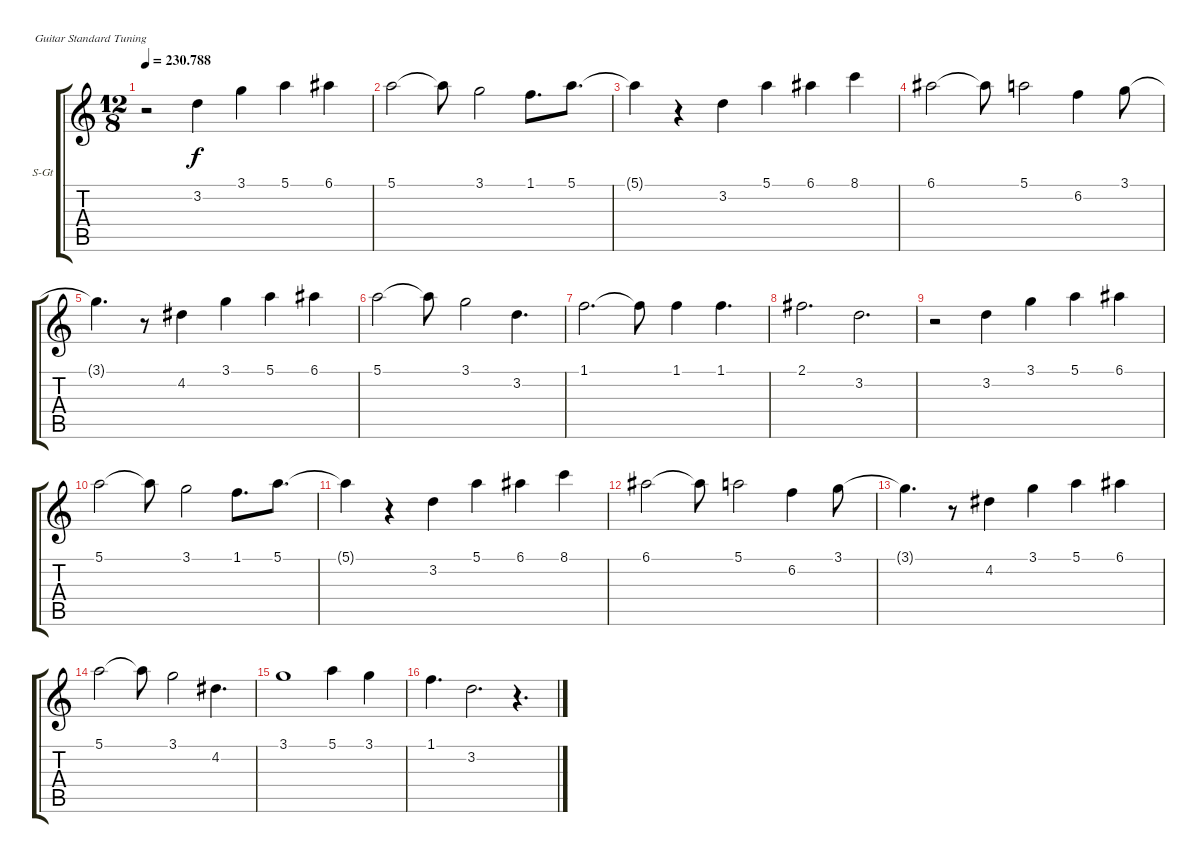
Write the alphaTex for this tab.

\bracketExtendMode groupsimilarinstruments
\firstSystemTrackNameOrientation horizontal
\otherSystemsTrackNameOrientation horizontal
\track ("Вокал" "S-Gt") {instrument lead6voice}
\staff {score tabs}
\tuning (E4 B3 G3 D3 A2 E2)
\displaytranspose 12
\ts (12 8)
\tempo
230.788
\accidentals auto
\clef g2
\ottava regular
\simile none
\ks c
r.2{dy f} 3.2.4 3.1.4 5.1.4 6.1.4 |
5.1.2 5.1{t}.8 3.1.2 1.1.8{d} 5.1.8{d} |
5.1{t}.4 r.4 3.2.4 5.1.4 6.1.4 8.1.4 |
6.1.2 6.1{t}.8 5.1.2 6.2.4 3.1.8 |
3.1{t}.4{d} r.8 4.2.4 3.1.4 5.1.4 6.1.4 |
5.1.2 5.1{t}.8 3.1.2 3.2.4{d} |
1.1.2{d} 1.1{t}.8 1.1.4 1.1.4{d} |
2.1.2{d} 3.2.2{d} |
r.2 3.2.4 3.1.4 5.1.4 6.1.4 |
5.1.2 5.1{t}.8 3.1.2 1.1.8{d} 5.1.8{d} |
5.1{t}.4 r.4 3.2.4 5.1.4 6.1.4 8.1.4 |
6.1.2 6.1{t}.8 5.1.2 6.2.4 3.1.8 |
3.1{t}.4{d} r.8 4.2.4 3.1.4 5.1.4 6.1.4 |
5.1.2 5.1{t}.8 3.1.2 4.2.4{d} |
3.1.1 5.1.4 3.1.4 |
1.1.4{d} 3.2.2{d} r.4{d}
